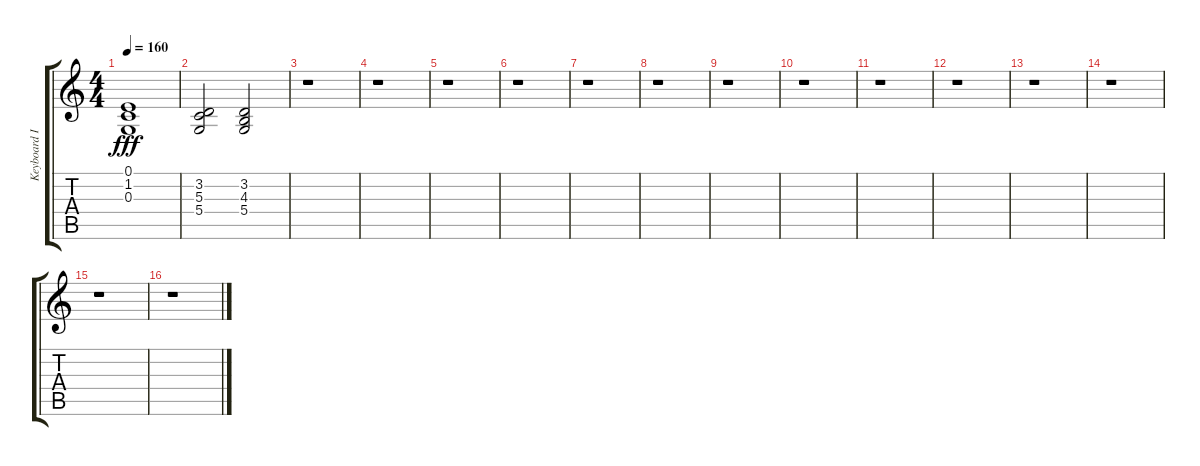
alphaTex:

\track ("Keyboard Interludes" "Keyboard I") {instrument seashore}
\staff {score tabs}
\tuning (E4 B3 G3 D3 A2 E2) {hide}
\ts (4 4)
\tempo 160
\clef g2
\ks c
(0.1 1.2 0.3).1{dy fff} |
(3.2 5.3 5.4).2 (3.2 4.3 5.4).2 |
r.1 |
r.1 |
r.1 |
r.1 |
r.1 |
r.1 |
r.1 |
r.1 |
r.1 |
r.1 |
r.1 |
r.1 |
r.1 |
r.1
